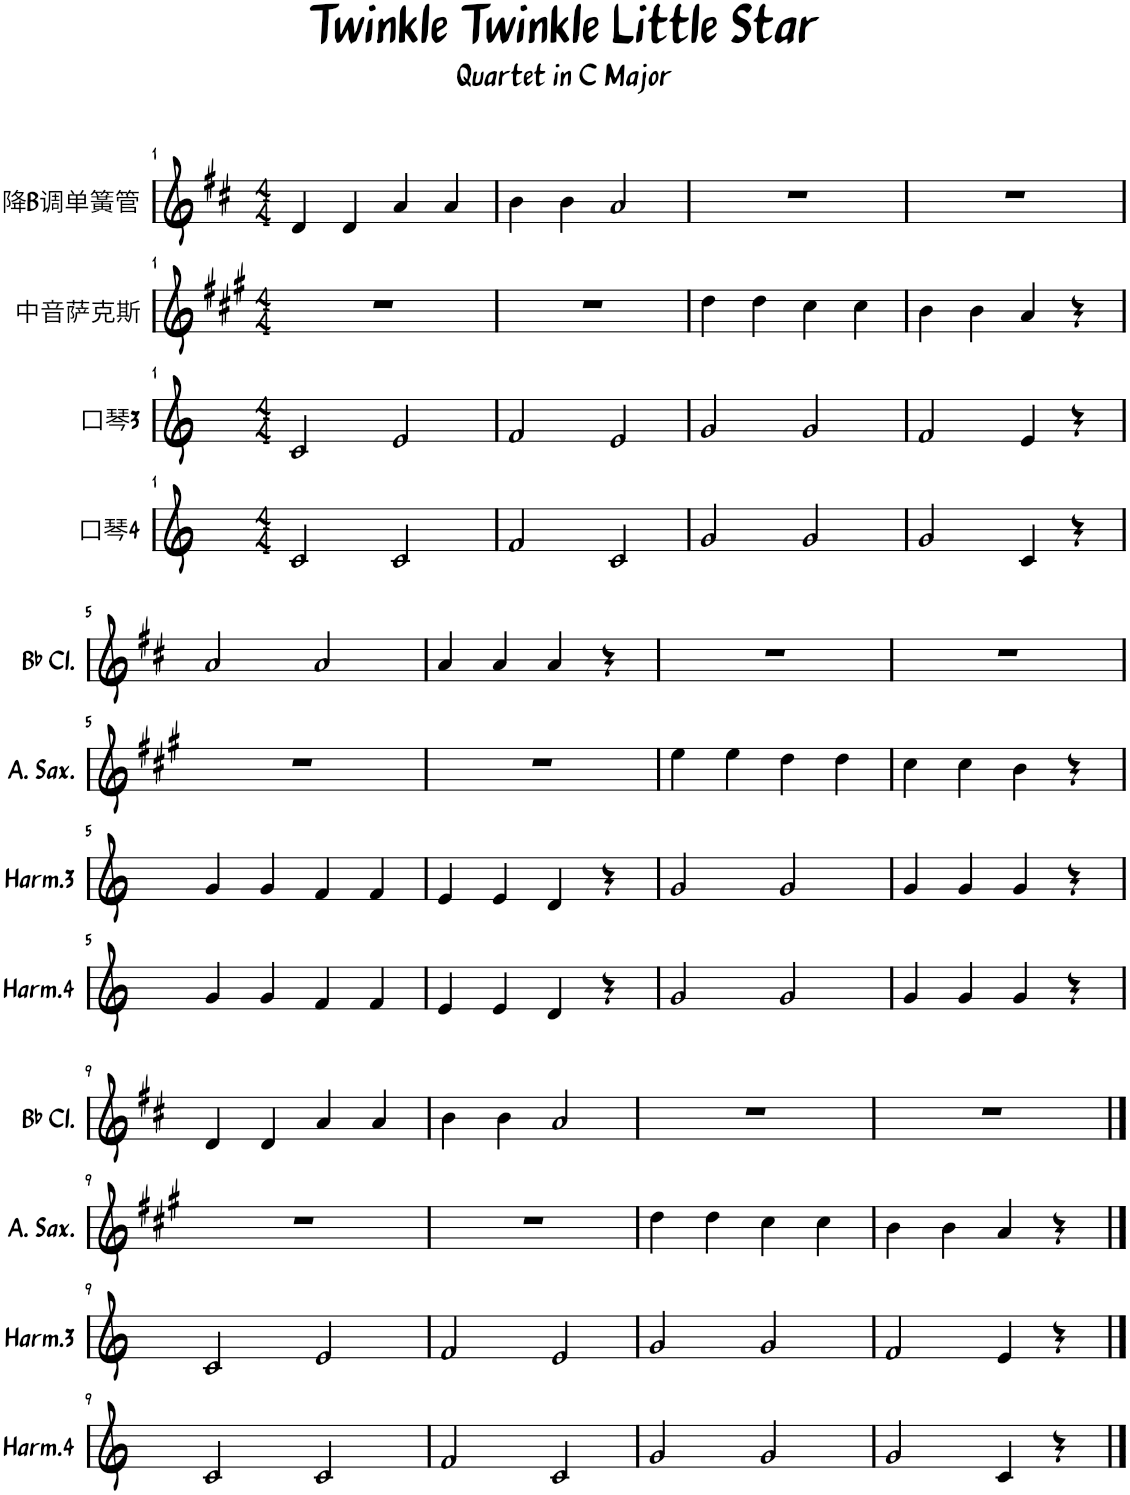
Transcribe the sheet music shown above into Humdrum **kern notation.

**kern	**kern	**kern	**kern
*part4	*part3	*part2	*part1
*staff4	*staff3	*staff2	*staff1
*I"口琴4	*I"口琴3	*I"中音萨克斯	*I"降B调单簧管
*clefG2	*clefG2	*clefG2	*clefG2
*	*	*Trd5c9	*Trd1c2
*k[]	*k[]	*k[f#c#g#]	*k[f#c#]
*M4/4	*M4/4	*M4/4	*M4/4
=1	=1	=1	=1
2c/	2c/	1r	4d/
.	.	.	4d/
2c/	2e/	.	4a/
.	.	.	4a/
=2	=2	=2	=2
2f/	2f/	1r	4b\
.	.	.	4b\
2c/	2e/	.	2a/
=3	=3	=3	=3
2g/	2g/	4dd\	1r
.	.	4dd\	.
2g/	2g/	4cc#\	.
.	.	4cc#\	.
=4	=4	=4	=4
2g/	2f/	4b\	1r
.	.	4b\	.
4c/	4e/	4a/	.
4r	4r	4r	.
!!LO:LB:g=z
=5	=5	=5	=5
4g/	4g/	1r	2a/
4g/	4g/	.	.
4f/	4f/	.	2a/
4f/	4f/	.	.
=6	=6	=6	=6
4e/	4e/	1r	4a/
4e/	4e/	.	4a/
4d/	4d/	.	4a/
4r	4r	.	4r
=7	=7	=7	=7
2g/	2g/	4ee\	1r
.	.	4ee\	.
2g/	2g/	4dd\	.
.	.	4dd\	.
=8	=8	=8	=8
4g/	4g/	4cc#\	1r
4g/	4g/	4cc#\	.
4g/	4g/	4b\	.
4r	4r	4r	.
!!LO:LB:g=z
=9	=9	=9	=9
2c/	2c/	1r	4d/
.	.	.	4d/
2c/	2e/	.	4a/
.	.	.	4a/
=10	=10	=10	=10
2f/	2f/	1r	4b\
.	.	.	4b\
2c/	2e/	.	2a/
=11	=11	=11	=11
2g/	2g/	4dd\	1r
.	.	4dd\	.
2g/	2g/	4cc#\	.
.	.	4cc#\	.
=12	=12	=12	=12
2g/	2f/	4b\	1r
.	.	4b\	.
4c/	4e/	4a/	.
4r	4r	4r	.
==	==	==	==
*-	*-	*-	*-
